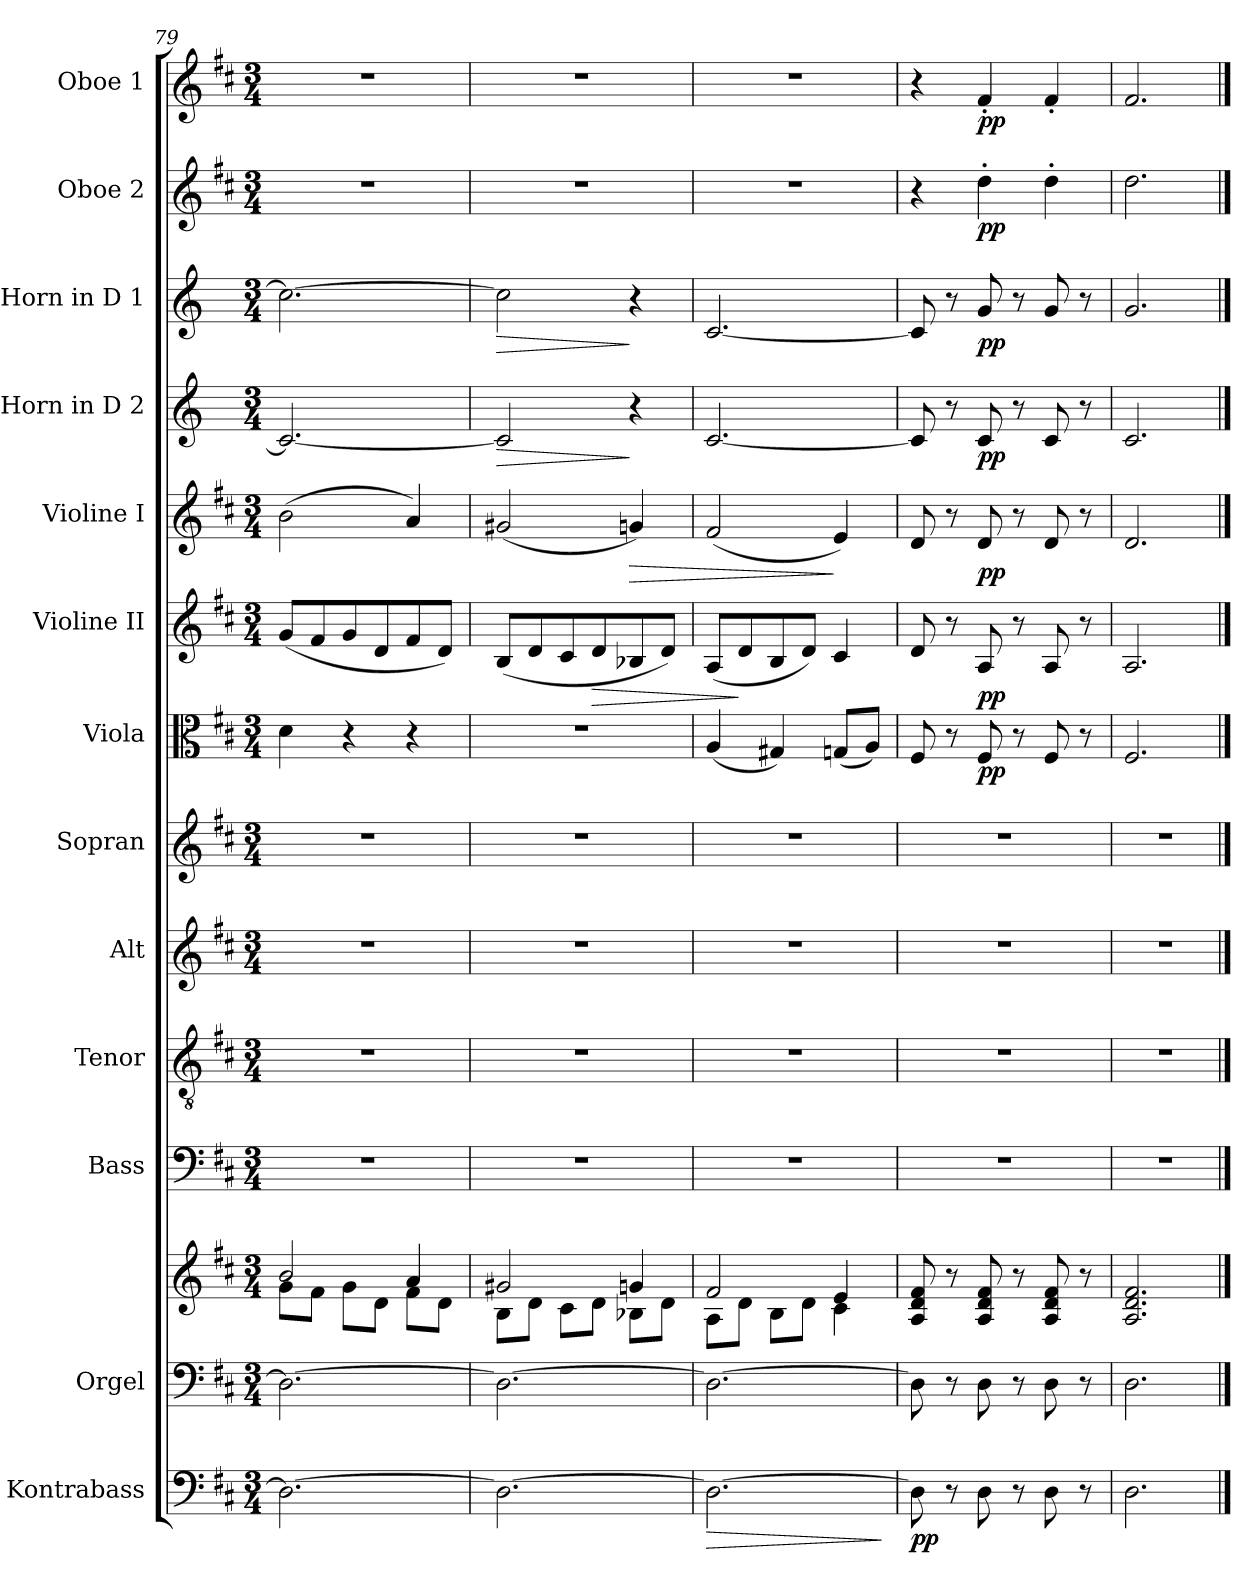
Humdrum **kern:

**kern	**dynam	**kern	**kern	**kern	**kern	**kern	**kern	**kern	**dynam	**kern	**dynam	**kern	**dynam	**kern	**dynam	**kern	**dynam	**kern	**dynam	**kern	**dynam
*part13	*part13	*part12	*part12	*part11	*part10	*part9	*part8	*part7	*part7	*part6	*part6	*part5	*part5	*part4	*part4	*part3	*part3	*part2	*part2	*part1	*part1
*staff14	*staff14	*staff13	*staff12	*staff11	*staff10	*staff9	*staff8	*staff7	*staff7	*staff6	*staff6	*staff5	*staff5	*staff4	*staff4	*staff3	*staff3	*staff2	*staff2	*staff1	*staff1
*I"Kontrabass	*	*I"Orgel	*	*I"Bass	*I"Tenor	*I"Alt	*I"Sopran	*I"Viola	*	*I"Violine II	*	*I"Violine I	*	*I"Horn in D 2	*	*I"Horn in D 1	*	*I"Oboe 2	*	*I"Oboe 1	*
*I'Kb.	*	*I'Org.	*	*I'B	*I'T	*I'A	*I'S	*I'Vla.	*	*I'Vl. II	*	*I'Vl. I	*	*I'Hrn. 2	*	*I'Hrn. 1	*	*I'Ob. 2	*	*I'Ob. 1	*
*clefF4	*	*clefF4	*clefG2	*clefF4	*clefGv2	*clefG2	*clefG2	*clefC3	*	*clefG2	*	*clefG2	*	*clefG2	*	*clefG2	*	*clefG2	*	*clefG2	*
*ITrd7c12	*	*	*	*	*	*	*	*	*	*	*	*	*	*ITrd-1c-2	*	*ITrd-1c-2	*	*	*	*	*
*k[f#c#]	*	*k[f#c#]	*k[f#c#]	*k[f#c#]	*k[f#c#]	*k[f#c#]	*k[f#c#]	*k[f#c#]	*	*k[f#c#]	*	*k[f#c#]	*	*k[f#c#]	*	*k[f#c#]	*	*k[f#c#]	*	*k[f#c#]	*
*D:	*	*D:	*D:	*D:	*D:	*D:	*D:	*D:	*	*D:	*	*D:	*	*D:	*	*D:	*	*D:	*	*D:	*
*M3/4	*	*M3/4	*M3/4	*M3/4	*M3/4	*M3/4	*M3/4	*M3/4	*	*M3/4	*	*M3/4	*	*M3/4	*	*M3/4	*	*M3/4	*	*M3/4	*
=79	=79	=79	=79	=79	=79	=79	=79	=79	=79	=79	=79	=79	=79	=79	=79	=79	=79	=79	=79	=79	=79
*	*	*	*^	*	*	*	*	*	*	*	*	*	*	*	*	*	*	*	*	*	*
2.DD\_	.	2.D\_	2b/	8g\L	2.r	2.r	2.r	2.r	4d\	.	(<8g/L	.	(>2b\	.	2.d/_	.	2.dd\_	.	2.r	.	2.r	.
.	.	.	.	8f#\J	.	.	.	.	.	.	8f#/	.	.	.	.	.	.	.	.	.	.	.
.	.	.	.	8g\L	.	.	.	.	4r	.	8g/	.	.	.	.	.	.	.	.	.	.	.
.	.	.	.	8d\J	.	.	.	.	.	.	8d/	.	.	.	.	.	.	.	.	.	.	.
.	.	.	4a/	8f#\L	.	.	.	.	4r	.	8f#/	.	4a/)	.	.	.	.	.	.	.	.	.
.	.	.	.	8d\J	.	.	.	.	.	.	8d/J)	.	.	.	.	.	.	.	.	.	.	.
=80	=80	=80	=80	=80	=80	=80	=80	=80	=80	=80	=80	=80	=80	=80	=80	=80	=80	=80	=80	=80	=80	=80
!	!	!	!	!	!	!	!	!	!	!	!	!	!	!	!	!LO:HP:b	!	!LO:HP:b	!	!	!	!
2.DD\_	.	2.D\_	2g#X/	8B\L	2.r	2.r	2.r	2.r	2.r	.	(<8B/L	.	(<2g#X/	.	2d/]	>	2dd\]	>	2.r	.	2.r	.
.	.	.	.	8d\J	.	.	.	.	.	.	8d/	.	.	.	.	.	.	.	.	.	.	.
.	.	.	.	8c#\L	.	.	.	.	.	.	8c#/	.	.	.	.	.	.	.	.	.	.	.
!	!	!	!	!	!	!	!	!	!	!	!	!LO:HP:b	!	!	!	!	!	!	!	!	!	!
.	.	.	.	8d\J	.	.	.	.	.	.	8d/	>	.	.	.	.	.	.	.	.	.	.
!	!	!	!	!	!	!	!	!	!	!	!	!	!	!LO:HP:b	!	!	!	!	!	!	!	!
.	.	.	4gn/	8B-X\L	.	.	.	.	.	.	8B-X/	.	4gn/)	>	4r	]	4r	]	.	.	.	.
.	.	.	.	8d\J	.	.	.	.	.	.	8d/J)	.	.	.	.	.	.	.	.	.	.	.
=81	=81	=81	=81	=81	=81	=81	=81	=81	=81	=81	=81	=81	=81	=81	=81	=81	=81	=81	=81	=81	=81	=81
!	!LO:HP:b	!	!	!	!	!	!	!	!	!	!	!	!	!	!	!	!	!	!	!	!	!
2.DD\_	>	2.D\_	2f#/	8A\L	2.r	2.r	2.r	2.r	(<4A/	.	(<8A/L	.	(<2f#/	.	[2.d/	.	[2.d/	.	2.r	.	2.r	.
.	.	.	.	8d\J	.	.	.	.	.	.	8d/	]	.	.	.	.	.	.	.	.	.	.
.	.	.	.	8B\L	.	.	.	.	4G#X/)	.	8B/	.	.	.	.	.	.	.	.	.	.	.
.	.	.	.	8d\J	.	.	.	.	.	.	8d/J)	.	.	.	.	.	.	.	.	.	.	.
.	.	.	4e/	4c#\	.	.	.	.	(<8Gn/L	.	4c#/	.	4e/)	]	.	.	.	.	.	.	.	.
.	.	.	.	.	.	.	.	.	8A/J)	.	.	.	.	.	.	.	.	.	.	.	.	.
*	*	*	*v	*v	*	*	*	*	*	*	*	*	*	*	*	*	*	*	*	*	*	*
.	]	.	.	.	.	.	.	.	.	.	.	.	.	.	.	.	.	.	.	.	.
=82	=82	=82	=82	=82	=82	=82	=82	=82	=82	=82	=82	=82	=82	=82	=82	=82	=82	=82	=82	=82	=82
!	!LO:DY:b	!	!	!	!	!	!	!	!	!	!	!	!	!	!	!	!	!	!	!	!
8DD\]	pp	8D\]	8A/ 8d/ 8f#/	2.r	2.r	2.r	2.r	8F#/	.	8d/	.	8d/	.	8d/]	.	8d/]	.	4r	.	4r	.
8r	.	8r	8r	.	.	.	.	8r	.	8r	.	8r	.	8r	.	8r	.	.	.	.	.
!	!	!	!	!	!	!	!	!	!LO:DY:b	!	!LO:DY:b	!	!LO:DY:b	!	!LO:DY:b	!	!LO:DY:b	!	!LO:DY:b	!	!LO:DY:b
8DD\	.	8D\	8A/ 8d/ 8f#/	.	.	.	.	8F#/	pp	8A/	pp	8d/	pp	8d/	pp	8a/	pp	4dd'>\	pp	4f#'</	pp
8r	.	8r	8r	.	.	.	.	8r	.	8r	.	8r	.	8r	.	8r	.	.	.	.	.
8DD\	.	8D\	8A/ 8d/ 8f#/	.	.	.	.	8F#/	.	8A/	.	8d/	.	8d/	.	8a/	.	4dd'>\	.	4f#'</	.
8r	.	8r	8r	.	.	.	.	8r	.	8r	.	8r	.	8r	.	8r	.	.	.	.	.
=83	=83	=83	=83	=83	=83	=83	=83	=83	=83	=83	=83	=83	=83	=83	=83	=83	=83	=83	=83	=83	=83
2.DD\	.	2.D\	2.A/ 2.d/ 2.f#/	2.r	2.r	2.r	2.r	2.F#/	.	2.A/	.	2.d/	.	2.d/	.	2.a/	.	2.dd\	.	2.f#/	.
==	==	==	==	==	==	==	==	==	==	==	==	==	==	==	==	==	==	==	==	==	==
*-	*-	*-	*-	*-	*-	*-	*-	*-	*-	*-	*-	*-	*-	*-	*-	*-	*-	*-	*-	*-	*-
